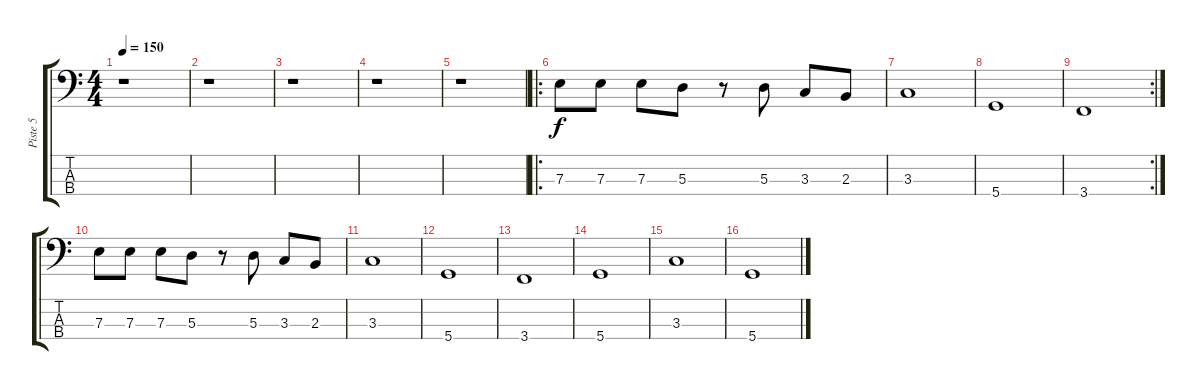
\track ("Piste 5" "Piste 5") {instrument electricbassfinger}
\staff {score tabs}
\tuning (G2 D2 A1 D1) {hide}
\ts (4 4)
\tempo 150
\clef f4
\ks c
r.1{dy f instrument electricbassfinger} |
r.1 |
r.1 |
r.1 |
r.1 |
\ro
7.3.8 7.3.8 7.3.8 5.3.8 r.8 5.3.8 3.3.8 2.3.8 |
3.3.1 |
5.4.1 |
\rc 2
3.4.1 |
7.3.8 7.3.8 7.3.8 5.3.8 r.8 5.3.8 3.3.8 2.3.8 |
3.3.1 |
5.4.1 |
3.4.1 |
5.4.1 |
3.3.1 |
5.4.1
